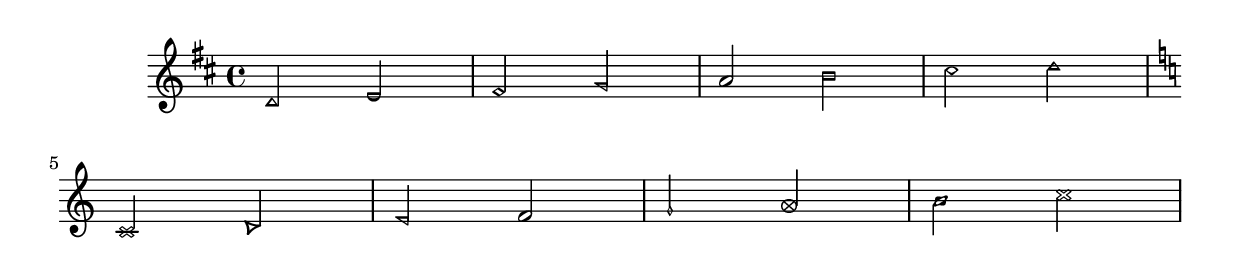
%% DO NOT EDIT this file manually; it is automatically
%% generated from LSR http://lsr.dsi.unimi.it
%% Make any changes in LSR itself, or in Documentation/snippets/new/ ,
%% and then run scripts/auxiliar/makelsr.py
%%
%% This file is in the public domain.
\version "2.14.0"

\header {
  lsrtags = "pitches, editorial-annotations"

%% Translation of GIT committish: 70f5f30161f7b804a681cd080274bfcdc9f4fe8c
  doctitlees = "Aplicar estilos de cabeza según la nota de la escala"
  texidoces = "
La propiedad @code{shapeNoteStyles} se puede usar para definir varios
estilos de cabezas de nota para cada grado de la escala (según esté
establecido por la armadura o por la propiedad @code{tonic}).  Esta
propiedad requiere un conjunto de símbolos, que pueden ser puramente
arbitrarios (se permiten expresiones geométricas como @code{triangle},
triángulo, @code{cross}, aspas, y @code{xcircle}, círculo con aspas) o
basados en una antigua tradición americana de grabado (ciertos nombres
de nota latinos trambién se permiten).

Dicho esto, para imitar antiguos cancioneros americanos, existen varios
estilos predefinidos de cabezas de nota disponibles a través de
instrucciones de abreviatura como @code{\\aikenHeads} o
@code{\\sacredHarpHeads}.

Este ejemplo muestra distintas formas de obtener cabezas de notas con forma,
y muestra la capacidad de transportar una melodía sin perder la
correspondencia entre las funciones armónicas y los estilos de cabezas de
nota.

"


%% Translation of GIT committish: 0a868be38a775ecb1ef935b079000cebbc64de40
  doctitlede = "Notenkopfstile basierend auf der Tonleiterstufe erstellen"
  texidocde = "
Die @code{shapeNoteStyles}-(NotenFormenStile)-Eigenschaft kann benutzt
werden, um verschiedene Notenstile für jeden Schritt der Tonleiter
zu definieren (vorgegeben von der Tonart oder der @qq{tonic}
(Tonika)-Eigenschaft.  Diese Eigenschaft braucht eine Anzahl von Symbolen,
welche beliebig sein können (geometrische Ausdrücke wie @code{triangle}
(Dreieck), @code{cross} (Kreuz) und @code{xcircle} (X-Kreis) sind erlaubt)
oder basierend auf einer alten amerikanischen Notensatztradition (einige
lateinische Notenbezeichnungen sind auch erlaubt).

Um alte amerikanische Liederbücher zu imitieren, gibt es einige
vordefinierte Notenstile wie etwa @code{\\aikenHeads} (im Stil von Aiken)
oder @code{\\sacredHarpHeads} (im Stil der Sacred Harp-Tradition).

Dieses Beispiel zeigt, wie man unterschiedlich geformte Noten erhält und
eine Melodie transponieren kann, ohne dass das Verhältnis zwischen den
harmonischen Funktionen und dem Notenstil verloren geht.

"

%% Translation of GIT committish: 4ab2514496ac3d88a9f3121a76f890c97cedcf4e
  texidocfr = "
La propriété @code{shapeNoteStyles} permet d'affecter un profil
particulier à chaque degré de la gamme -- à partir de l'armure ou
de la propriété @code{tonic}.  Ses valeurs sont constituées d'une liste
de symboles, qu'il s'agisse de formes géométriques (@code{triangle},
@code{cross}, ou @code{xcircle}) ou basés sur la tradition des graveurs
américains (avec quelques noms de note latins).

LilyPond dispose de deux raccourcis, @code{\\aikenHeads} et
@code{\\sacredHarpHeads}, permettant de reproduire déanciens recueils de
chansons américaines.

L'exemple suivant montre plusieurs manières de profiler les têtes de
note, ainsi que la capacité de trnsposer tout en respectant la fonction
harmonique de chaque note dans la gamme.

"
  doctitlefr = "Profilage des notes selon leur degré dans la gamme"


  texidoc = "
The @code{shapeNoteStyles} property can be used to define various note
head styles for each step of the scale (as set by the key signature or
the @code{tonic} property). This property requires a set of symbols,
which can be purely arbitrary (geometrical expressions such as
@code{triangle}, @code{cross}, and @code{xcircle} are allowed) or based
on old American engraving tradition (some latin note names are also
allowed).

That said, to imitate old American song books, there are several
predefined note head styles available through shortcut commands such as
@code{\\aikenHeads} or @code{\\sacredHarpHeads}.

This example shows different ways to obtain shape note heads, and
demonstrates the ability to transpose a melody without losing the
correspondence between harmonic functions and note head styles.

"
  doctitle = "Applying note head styles depending on the step of the scale"
} % begin verbatim

fragment = {
  \key c \major
  c2 d
  e2 f
  g2 a
  b2 c
}

\new Staff {
  \transpose c d
  \relative c' {
    \set shapeNoteStyles = #'#(do re mi fa
                               #f la ti)
    \fragment
  }

  \break

  \relative c' {
    \set shapeNoteStyles = #'#(cross triangle fa #f
                               mensural xcircle diamond)
    \fragment
  }
}

